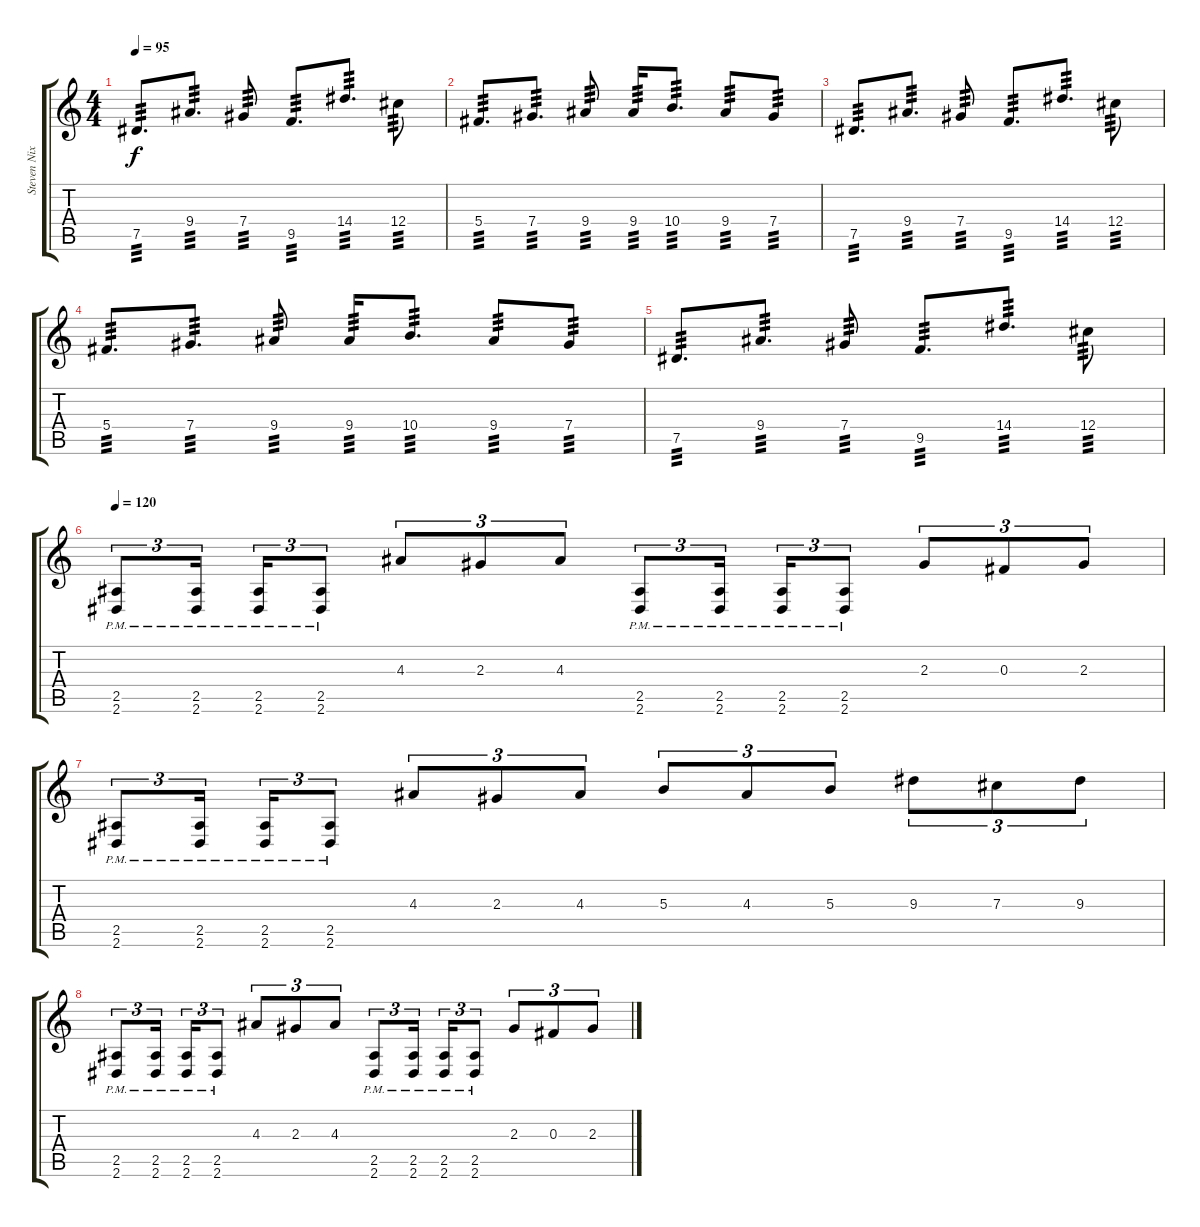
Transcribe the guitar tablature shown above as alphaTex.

\track ("Steven Nixon (Lead)" "Steven Nix") {instrument overdrivenguitar}
\staff {score tabs}
\tuning (Eb4 Bb3 Gb3 Db3 Ab2 Db2) {hide}
\ts (4 4)
\tempo 95
\clef g2
\ks c
7.5.8{d tp 3 dy f} 9.4.8{d tp 3} 7.4.8{tp 3} 9.5.8{d tp 3} 14.4.8{d tp 3} 12.4.8{tp 3} |
5.4.8{d tp 3} 7.4.8{d tp 3} 9.4.8{tp 3} 9.4.16{tp 3} 10.4.8{d tp 3} 9.4.8{tp 3} 7.4.8{tp 3} |
7.5.8{d tp 3} 9.4.8{d tp 3} 7.4.8{tp 3} 9.5.8{d tp 3} 14.4.8{d tp 3} 12.4.8{tp 3} |
5.4.8{d tp 3} 7.4.8{d tp 3} 9.4.8{tp 3} 9.4.16{tp 3} 10.4.8{d tp 3} 9.4.8{tp 3} 7.4.8{tp 3} |
7.5.8{d tp 3} 9.4.8{d tp 3} 7.4.8{tp 3} 9.5.8{d tp 3} 14.4.8{d tp 3} 12.4.8{tp 3} |
\tempo 120
(2.5{pm} 2.6{pm}).8{tu (3 2)} (2.5{pm} 2.6{pm}).16{tu (3 2) beam splitsecondary} (2.5{pm} 2.6{pm}).16{tu (3 2)} (2.5{pm} 2.6{pm}).8{tu (3 2)} 4.3.8{tu (3 2)} 2.3.8{tu (3 2)} 4.3.8{tu (3 2)} (2.5{pm} 2.6{pm}).8{tu (3 2)} (2.5{pm} 2.6{pm}).16{tu (3 2) beam splitsecondary} (2.5{pm} 2.6{pm}).16{tu (3 2)} (2.5{pm} 2.6{pm}).8{tu (3 2)} 2.3.8{tu (3 2)} 0.3.8{tu (3 2)} 2.3.8{tu (3 2)} |
(2.5{pm} 2.6{pm}).8{tu (3 2)} (2.5{pm} 2.6{pm}).16{tu (3 2) beam splitsecondary} (2.5{pm} 2.6{pm}).16{tu (3 2)} (2.5{pm} 2.6{pm}).8{tu (3 2)} 4.3.8{tu (3 2)} 2.3.8{tu (3 2)} 4.3.8{tu (3 2)} 5.3.8{tu (3 2)} 4.3.8{tu (3 2)} 5.3.8{tu (3 2)} 9.3.8{tu (3 2)} 7.3.8{tu (3 2)} 9.3.8{tu (3 2)} |
(2.5{pm} 2.6{pm}).8{tu (3 2)} (2.5{pm} 2.6{pm}).16{tu (3 2) beam splitsecondary} (2.5{pm} 2.6{pm}).16{tu (3 2)} (2.5{pm} 2.6{pm}).8{tu (3 2)} 4.3.8{tu (3 2)} 2.3.8{tu (3 2)} 4.3.8{tu (3 2)} (2.5{pm} 2.6{pm}).8{tu (3 2)} (2.5{pm} 2.6{pm}).16{tu (3 2) beam splitsecondary} (2.5{pm} 2.6{pm}).16{tu (3 2)} (2.5{pm} 2.6{pm}).8{tu (3 2)} 2.3.8{tu (3 2)} 0.3.8{tu (3 2)} 2.3.8{tu (3 2)}
